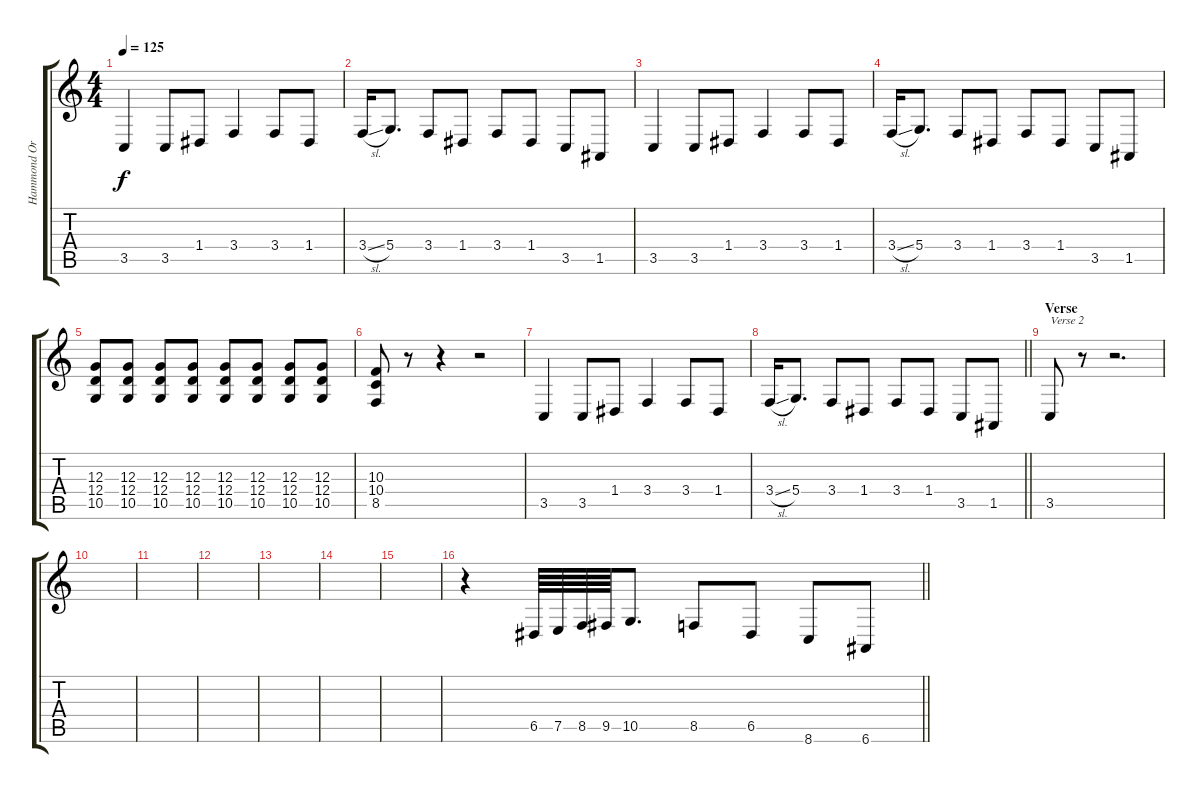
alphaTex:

\track ("Hammond Organ" "Hammond Or") {instrument drawbarorgan}
\staff {score tabs}
\tuning (E4 B3 G3 D3 A2 E2) {hide}
\ts (4 4)
\tempo 125
\clef g2
\ks c
3.5.4{dy f} 3.5.8 1.4.8 3.4.4 3.4.8 1.4.8 |
3.4{sl}.16 5.4.8{d} 3.4.8 1.4.8 3.4.8 1.4.8 3.5.8 1.5.8 |
3.5.4 3.5.8 1.4.8 3.4.4 3.4.8 1.4.8 |
3.4{sl}.16 5.4.8{d} 3.4.8 1.4.8 3.4.8 1.4.8 3.5.8 1.5.8 |
(12.3 12.4 10.5).8 (12.3 12.4 10.5).8 (12.3 12.4 10.5).8 (12.3 12.4 10.5).8 (12.3 12.4 10.5).8 (12.3 12.4 10.5).8 (12.3 12.4 10.5).8 (12.3 12.4 10.5).8 |
(10.3 10.4 8.5).8 r.8 r.4 r.2 |
3.5.4 3.5.8 1.4.8 3.4.4 3.4.8 1.4.8 |
\barLineRight lightlight
3.4{sl}.16 5.4.8{d} 3.4.8 1.4.8 3.4.8 1.4.8 3.5.8 1.5.8 |
\section ("" "Verse")
3.5.8{txt "Verse 2"} r.8 r.2{d} |
|
|
|
|
|
|
\barLineRight lightlight
r.4 6.5.64 7.5.64 8.5.64 9.5.64 10.5.8{d} 8.5.8 6.5.8 8.6.8 6.6.8
